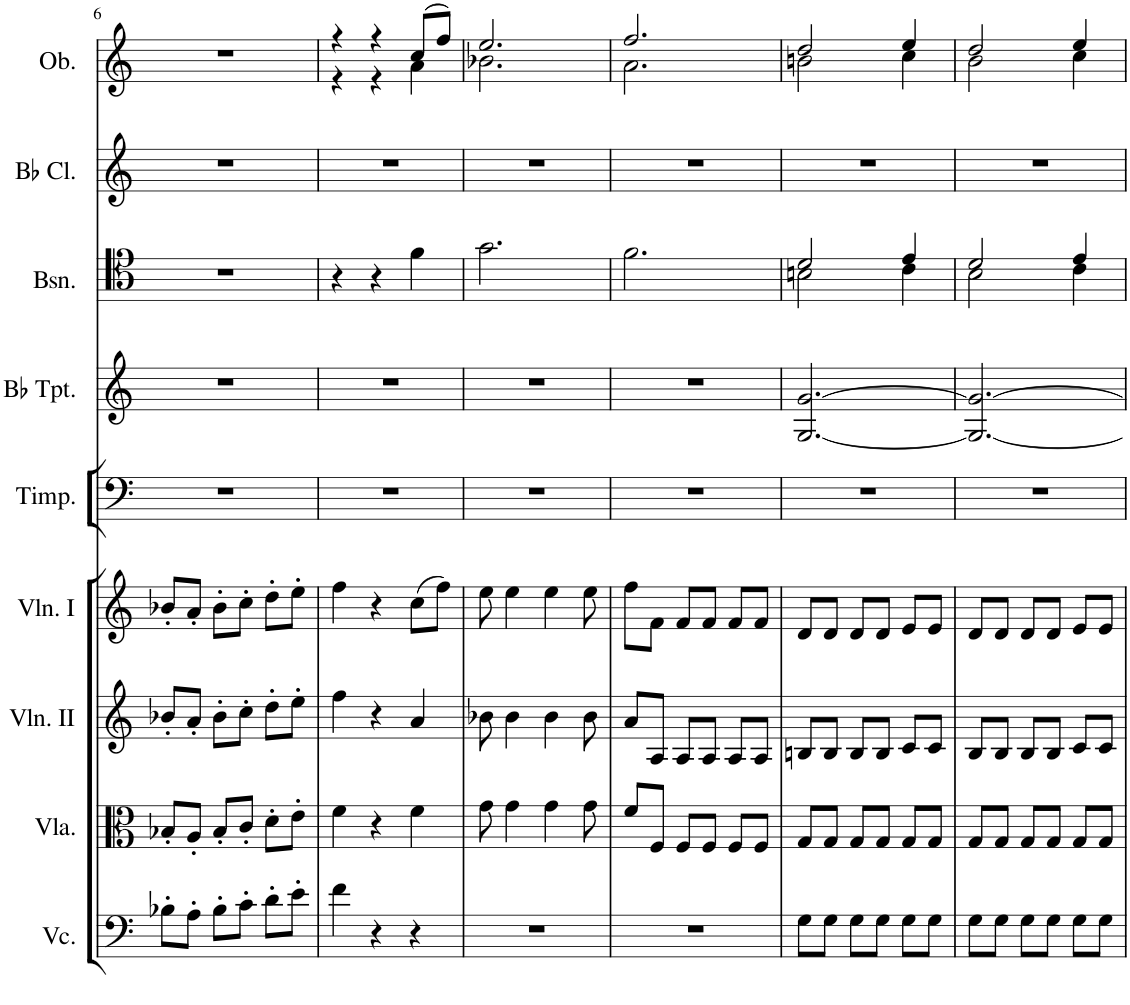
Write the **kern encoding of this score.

**kern	**kern	**kern	**kern	**kern	**kern	**kern	**kern	**kern
*part9	*part8	*part7	*part6	*part5	*part4	*part3	*part2	*part1
*staff9	*staff8	*staff7	*staff6	*staff5	*staff4	*staff3	*staff2	*staff1
*I"Violoncellos	*I"Violas	*I"Violins II	*I"Violins I	*I"Timpani	*I"Trumpets in Bb	*I"Bassoons	*I"Clarinets in Bb	*I"Oboes
*I'Vc.	*I'Vla.	*I'Vln. II	*I'Vln. I	*I'Timp.	*	*I'Bsn.	*	*I'Ob.
!!LO:PB:g=z
*clefF4	*clefC3	*clefG2	*clefG2	*clefF4	*clefG2	*clefC4	*clefG2	*clefG2
*	*	*	*	*	*ITrd1c2	*	*ITrd1c2	*
*k[]	*k[]	*k[]	*k[]	*k[]	*k[]	*k[]	*k[]	*k[]
*M3/4	*M3/4	*M3/4	*M3/4	*M3/4	*M3/4	*M3/4	*M3/4	*M3/4
=6	=6	=6	=6	=6	=6	=6	=6	=6
8B-X'\L	8B-X'/L	8b-X'/L	8b-X'/L	2.r	2.r	2.r	2.r	2.r
8A'\J	8A'/J	8a'/J	8a'/J	.	.	.	.	.
8B-'\L	8B-'/L	8b-'\L	8b-'\L	.	.	.	.	.
8c'\J	8c'/J	8cc'\J	8cc'\J	.	.	.	.	.
8d'\L	8d'\L	8dd'\L	8dd'\L	.	.	.	.	.
8e'\J	8e'\J	8ee'\J	8ee'\J	.	.	.	.	.
=7	=7	=7	=7	=7	=7	=7	=7	=7
*	*	*	*	*	*	*	*	*^
4f\	4f\	4ff\	4ff\	2.r	2.r	4r	2.r	4r	4r
4r	4r	4r	4r	.	.	4r	.	4r	4r
4r	4f\	4a/	(8cc\L	.	.	4f\	.	(8cc/L	4a\
.	.	.	8ff\J)	.	.	.	.	8ff/J)	.
=8	=8	=8	=8	=8	=8	=8	=8	=8	=8
2.r	8g\	8b-X\	8ee\	2.r	2.r	2.g\	2.r	2.ee/	2.b-X\
.	4g\	4b-\	4ee\	.	.	.	.	.	.
.	4g\	4b-\	4ee\	.	.	.	.	.	.
.	8g\	8b-\	8ee\	.	.	.	.	.	.
=9	=9	=9	=9	=9	=9	=9	=9	=9	=9
2.r	8f/L	8a/L	8ff\L	2.r	2.r	2.f\	2.r	2.ff/	2.a\
.	8F/J	8A/J	8f\J	.	.	.	.	.	.
.	8F/L	8A/L	8f/L	.	.	.	.	.	.
.	8F/J	8A/J	8f/J	.	.	.	.	.	.
.	8F/L	8A/L	8f/L	.	.	.	.	.	.
.	8F/J	8A/J	8f/J	.	.	.	.	.	.
=10	=10	=10	=10	=10	=10	=10	=10	=10	=10
*	*	*	*	*	*	*^	*	*	*
8G\L	8G/L	8Bn/L	8d/L	2.r	[2.G/ [2.g/	2d/	2Bn\	2.r	2dd/	2bn\
8G\J	8G/J	8B/J	8d/J	.	.	.	.	.	.	.
8G\L	8G/L	8B/L	8d/L	.	.	.	.	.	.	.
8G\J	8G/J	8B/J	8d/J	.	.	.	.	.	.	.
8G\L	8G/L	8c/L	8e/L	.	.	4e/	4c\	.	4ee/	4cc\
8G\J	8G/J	8c/J	8e/J	.	.	.	.	.	.	.
=11	=11	=11	=11	=11	=11	=11	=11	=11	=11	=11
8G\L	8G/L	8B/L	8d/L	2.r	2.G/_ 2.g/_	2d/	2B\	2.r	2dd/	2b\
8G\J	8G/J	8B/J	8d/J	.	.	.	.	.	.	.
8G\L	8G/L	8B/L	8d/L	.	.	.	.	.	.	.
8G\J	8G/J	8B/J	8d/J	.	.	.	.	.	.	.
8G\L	8G/L	8c/L	8e/L	.	.	4e/	4c\	.	4ee/	4cc\
8G\J	8G/J	8c/J	8e/J	.	.	.	.	.	.	.
*	*	*	*	*	*	*v	*v	*	*v	*v
=	=	=	=	=	=	=	=	=
*-	*-	*-	*-	*-	*-	*-	*-	*-
